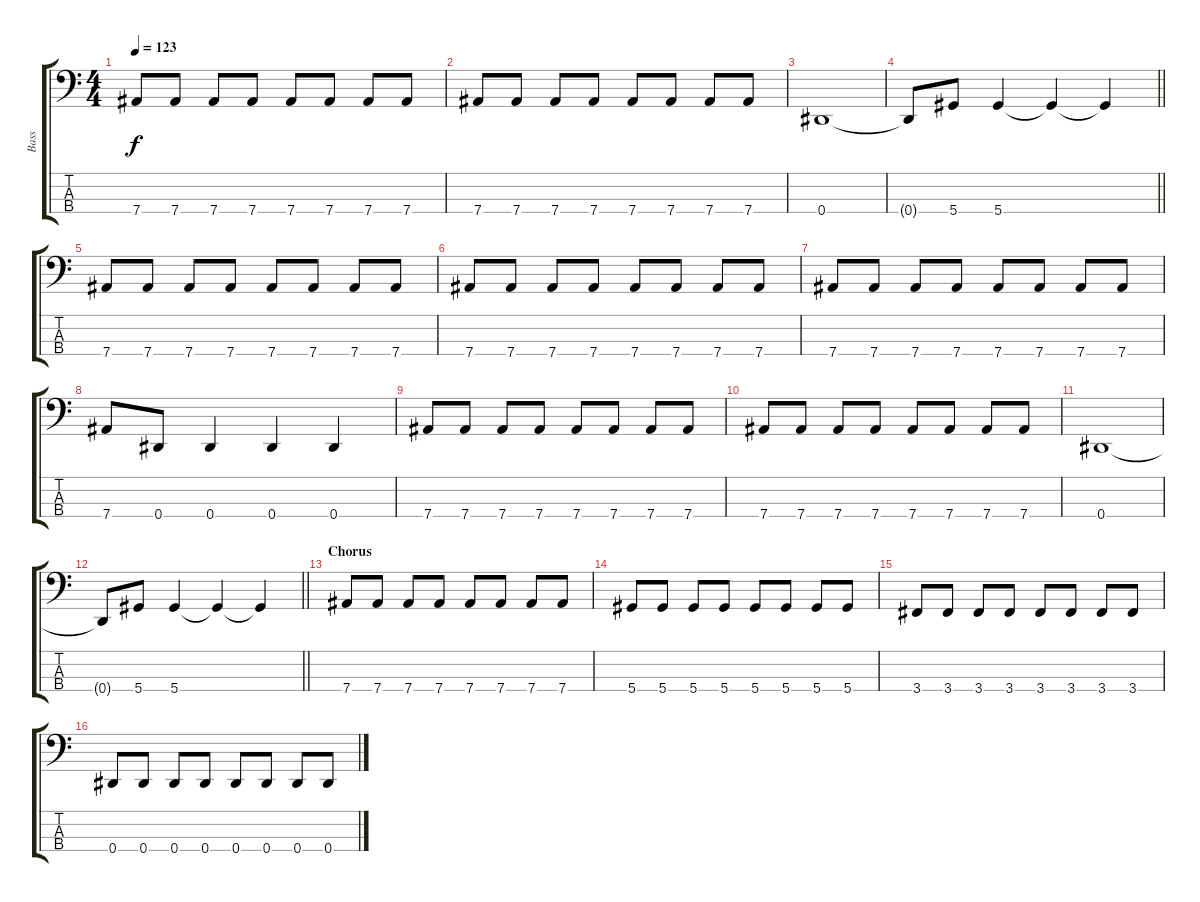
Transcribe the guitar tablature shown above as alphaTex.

\track ("Bass" "Bass") {instrument electricbassfinger}
\staff {score tabs}
\tuning (Gb2 Db2 Ab1 Eb1) {hide}
\ts (4 4)
\tempo 123
\clef f4
\ks c
7.4.8{dy f} 7.4.8 7.4.8 7.4.8 7.4.8 7.4.8 7.4.8 7.4.8 |
7.4.8 7.4.8 7.4.8 7.4.8 7.4.8 7.4.8 7.4.8 7.4.8 |
0.4.1 |
\barLineRight lightlight
0.4{t}.8 5.4.8 5.4.4 5.4{t}.4 5.4{t}.4 |
7.4.8 7.4.8 7.4.8 7.4.8 7.4.8 7.4.8 7.4.8 7.4.8 |
7.4.8 7.4.8 7.4.8 7.4.8 7.4.8 7.4.8 7.4.8 7.4.8 |
7.4.8 7.4.8 7.4.8 7.4.8 7.4.8 7.4.8 7.4.8 7.4.8 |
7.4.8 0.4.8 0.4.4 0.4.4 0.4.4 |
7.4.8 7.4.8 7.4.8 7.4.8 7.4.8 7.4.8 7.4.8 7.4.8 |
7.4.8 7.4.8 7.4.8 7.4.8 7.4.8 7.4.8 7.4.8 7.4.8 |
0.4.1 |
\barLineRight lightlight
0.4{t}.8 5.4.8 5.4.4 5.4{t}.4 5.4{t}.4 |
\section ("" "Chorus")
7.4.8 7.4.8 7.4.8 7.4.8 7.4.8 7.4.8 7.4.8 7.4.8 |
5.4.8 5.4.8 5.4.8 5.4.8 5.4.8 5.4.8 5.4.8 5.4.8 |
3.4.8 3.4.8 3.4.8 3.4.8 3.4.8 3.4.8 3.4.8 3.4.8 |
0.4.8 0.4.8 0.4.8 0.4.8 0.4.8 0.4.8 0.4.8 0.4.8
